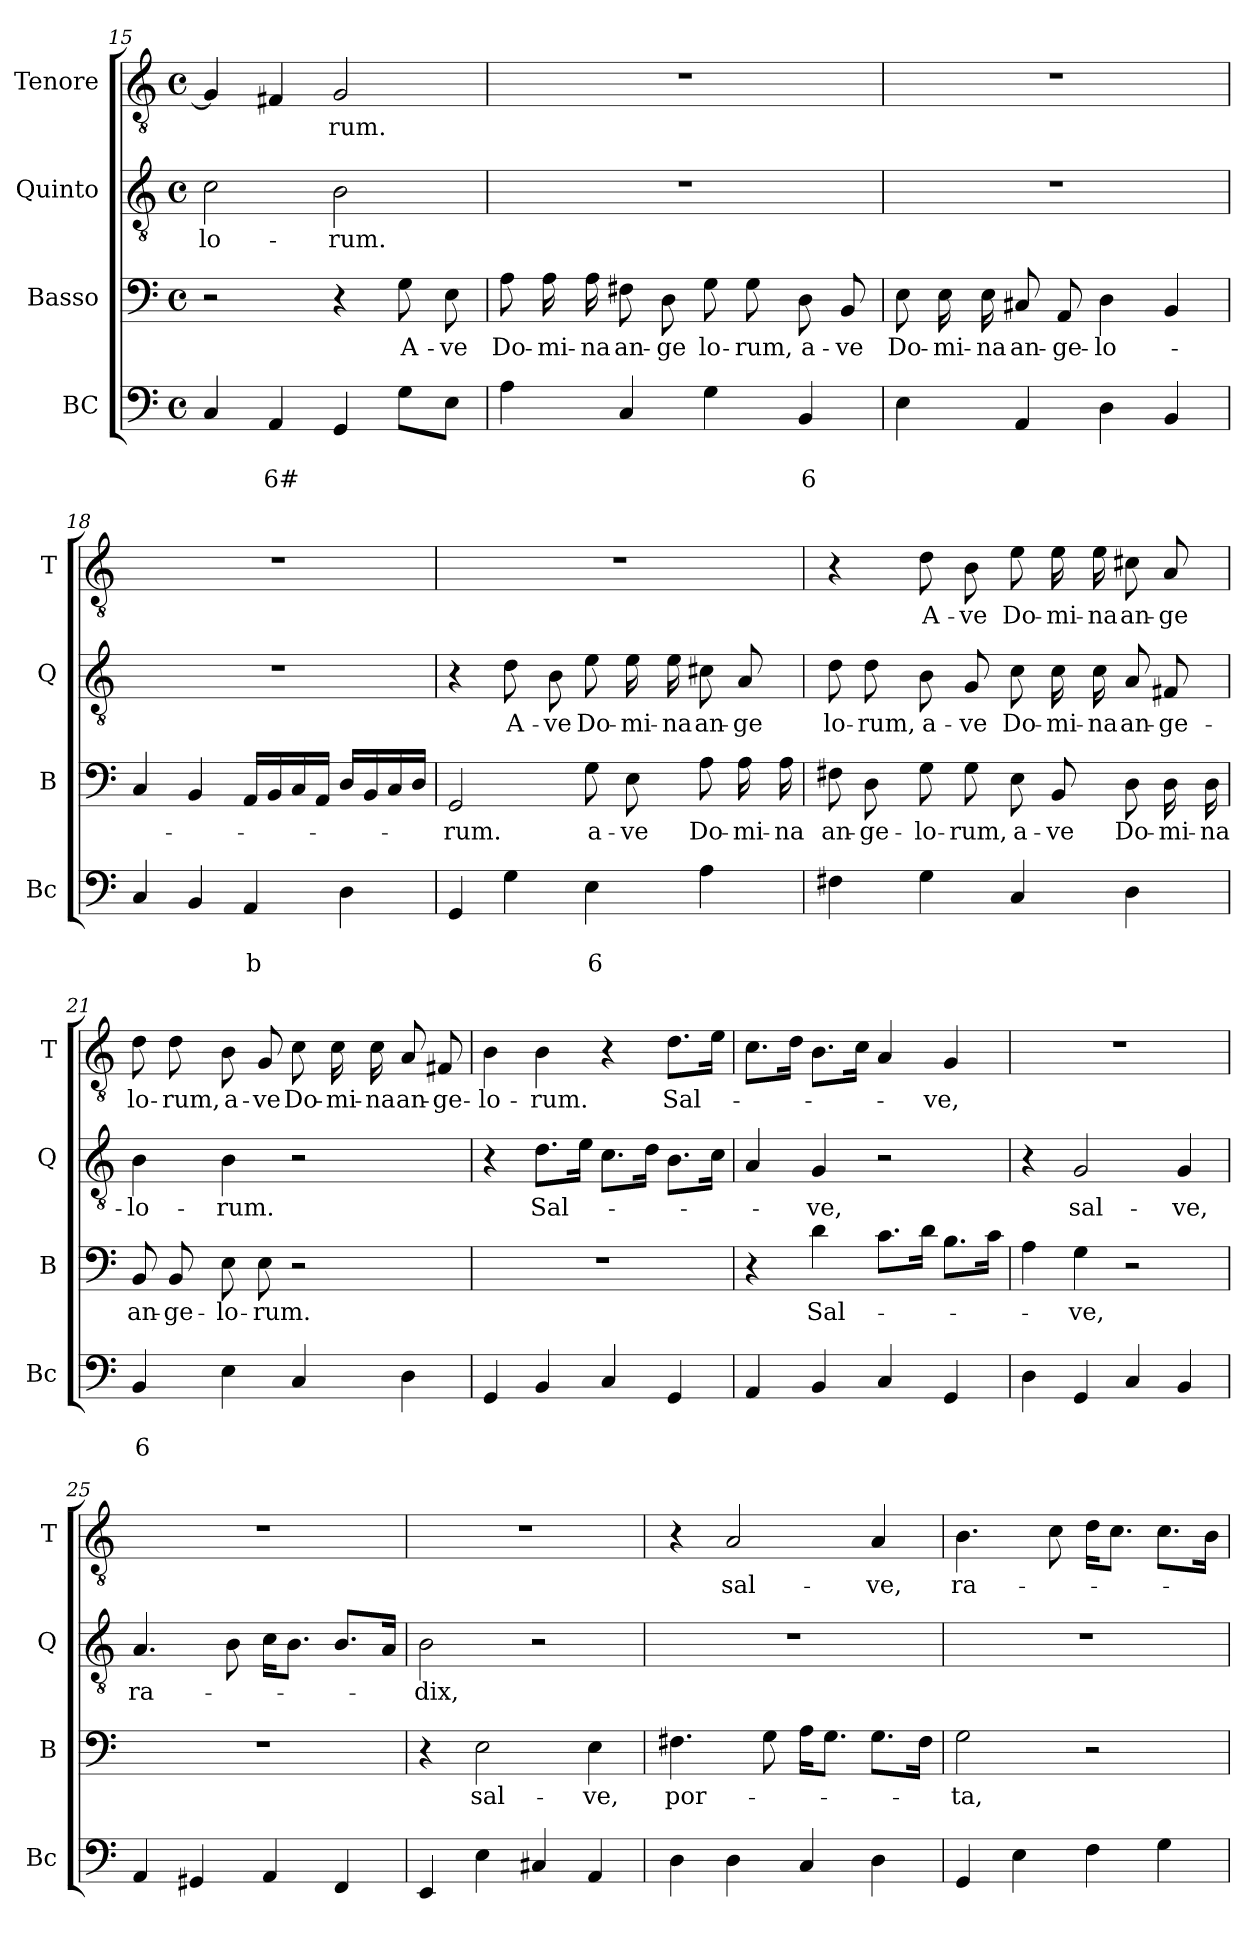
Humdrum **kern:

**kern	**text	**text	**kern	**text	**kern	**text	**kern	**text
*part4	*part4	*part4	*part3	*part3	*part2	*part2	*part1	*part1
*staff4	*staff4	*staff4	*staff3	*staff3	*staff2	*staff2	*staff1	*staff1
*I"BC	*	*	*I"Basso	*	*I"Quinto	*	*I"Tenore	*
*I'Bc	*	*	*I'B	*	*I'Q	*	*I'T	*
*clefF4	*	*	*clefF4	*	*clefGv2	*	*clefGv2	*
*k[]	*	*	*k[]	*	*k[]	*	*k[]	*
*C:	*	*	*C:	*	*C:	*	*C:	*
*M4/4	*	*	*M4/4	*	*M4/4	*	*M4/4	*
*met(c)	*	*	*met(c)	*	*met(c)	*	*met(c)	*
=15	=15	=15	=15	=15	=15	=15	=15	=15
!	!	!	!	!	!	!LO:LY:b	!	!
4C/	.	.	2r	.	2c\	-lo-	4G/]	.
!	!	!LO:LY:b	!	!	!	!	!	!
4AA/	.	6#	.	.	.	.	4F#X/	.
!	!	!	!	!	!	!LO:LY:b	!	!LO:LY:b
4GG/	.	.	4r	.	2B\	-rum.	2G/	-rum.
!	!	!	!	!LO:LY:b	!	!	!	!
8G\L	.	.	8G\	A-	.	.	.	.
!	!	!	!	!LO:LY:b	!	!	!	!
8E\J	.	.	8E\	-ve	.	.	.	.
!!LO:PB:g=z
=16	=16	=16	=16	=16	=16	=16	=16	=16
!	!	!	!	!LO:LY:b	!	!	!	!
4A\	.	.	8A\	Do-	1r	.	1r	.
!	!	!	!	!LO:LY:b	!	!	!	!
.	.	.	16A\	-mi-	.	.	.	.
!	!	!	!	!LO:LY:b	!	!	!	!
.	.	.	16A\	-na	.	.	.	.
!	!	!	!	!LO:LY:b	!	!	!	!
4C/	.	.	8F#X\	an-	.	.	.	.
!	!	!	!	!LO:LY:b	!	!	!	!
.	.	.	8D\	-ge	.	.	.	.
!	!	!	!	!LO:LY:b	!	!	!	!
4G\	.	.	8G\	lo-	.	.	.	.
!	!	!	!	!LO:LY:b	!	!	!	!
.	.	.	8G\	-rum,	.	.	.	.
!	!	!LO:LY:b	!	!LO:LY:b	!	!	!	!
4BB/	.	6	8D\	a-	.	.	.	.
!	!	!	!	!LO:LY:b	!	!	!	!
.	.	.	8BB/	-ve	.	.	.	.
=17	=17	=17	=17	=17	=17	=17	=17	=17
!	!	!	!	!LO:LY:b	!	!	!	!
4E\	.	.	8E\	Do-	1r	.	1r	.
!	!	!	!	!LO:LY:b	!	!	!	!
.	.	.	16E\	-mi-	.	.	.	.
!	!	!	!	!LO:LY:b	!	!	!	!
.	.	.	16E\	-na	.	.	.	.
!	!	!	!	!LO:LY:b	!	!	!	!
4AA/	.	.	8C#X/	an-	.	.	.	.
!	!	!	!	!LO:LY:b	!	!	!	!
.	.	.	8AA/	-ge-	.	.	.	.
!	!	!	!	!LO:LY:b	!	!	!	!
4D\	.	.	4D\	-lo-	.	.	.	.
4BB/	.	.	4BB/	.	.	.	.	.
=18	=18	=18	=18	=18	=18	=18	=18	=18
4C/	.	.	4C/	.	1r	.	1r	.
4BB/	.	.	4BB/	.	.	.	.	.
!	!	!LO:LY:b	!	!	!	!	!	!
4AA/	.	b	16AA/LL	.	.	.	.	.
.	.	.	16BB/	.	.	.	.	.
.	.	.	16C/	.	.	.	.	.
.	.	.	16AA/JJ	.	.	.	.	.
4D\	.	.	16D/LL	.	.	.	.	.
.	.	.	16BB/	.	.	.	.	.
.	.	.	16C/	.	.	.	.	.
.	.	.	16D/JJ	.	.	.	.	.
=19	=19	=19	=19	=19	=19	=19	=19	=19
!	!	!	!	!LO:LY:b	!	!	!	!
4GG/	.	.	2GG/	-rum.	4r	.	1r	.
!	!	!	!	!	!	!LO:LY:b	!	!
4G\	.	.	.	.	8d\	A-	.	.
!	!	!	!	!	!	!LO:LY:b	!	!
.	.	.	.	.	8B\	-ve	.	.
!	!	!LO:LY:b	!	!LO:LY:b	!	!LO:LY:b	!	!
4E\	.	6	8G\	a-	8e\	Do-	.	.
!	!	!	!	!LO:LY:b	!	!LO:LY:b	!	!
.	.	.	8E\	-ve	16e\	-mi-	.	.
!	!	!	!	!	!	!LO:LY:b	!	!
.	.	.	.	.	16e\	-na	.	.
!	!	!	!	!LO:LY:b	!	!LO:LY:b	!	!
4A\	.	.	8A\	Do-	8c#X\	an-	.	.
!	!	!	!	!LO:LY:b	!	!LO:LY:b	!	!
.	.	.	16A\	-mi-	8A/	-ge	.	.
!	!	!	!	!LO:LY:b	!	!	!	!
.	.	.	16A\	-na	.	.	.	.
!!LO:LB:g=z
=20	=20	=20	=20	=20	=20	=20	=20	=20
!	!	!	!	!LO:LY:b	!	!LO:LY:b	!	!
4F#X\	.	.	8F#X\	an-	8d\	lo-	4r	.
!	!	!	!	!LO:LY:b	!	!LO:LY:b	!	!
.	.	.	8D\	-ge-	8d\	-rum,	.	.
!	!	!	!	!LO:LY:b	!	!LO:LY:b	!	!LO:LY:b
4G\	.	.	8G\	-lo-	8B\	a-	8d\	A-
!	!	!	!	!LO:LY:b	!	!LO:LY:b	!	!LO:LY:b
.	.	.	8G\	-rum,	8G/	-ve	8B\	-ve
!	!	!	!	!LO:LY:b	!	!LO:LY:b	!	!LO:LY:b
4C/	.	.	8E\	a-	8c\	Do-	8e\	Do-
!	!	!	!	!LO:LY:b	!	!LO:LY:b	!	!LO:LY:b
.	.	.	8BB/	-ve	16c\	-mi-	16e\	-mi-
!	!	!	!	!	!	!LO:LY:b	!	!LO:LY:b
.	.	.	.	.	16c\	-na	16e\	-na
!	!	!	!	!LO:LY:b	!	!LO:LY:b	!	!LO:LY:b
4D\	.	.	8D\	Do-	8A/	an-	8c#X\	an-
!	!	!	!	!LO:LY:b	!	!LO:LY:b	!	!LO:LY:b
.	.	.	16D\	-mi-	8F#X/	-ge-	8A/	-ge
!	!	!	!	!LO:LY:b	!	!	!	!
.	.	.	16D\	-na	.	.	.	.
=21	=21	=21	=21	=21	=21	=21	=21	=21
!	!	!LO:LY:b	!	!LO:LY:b	!	!LO:LY:b	!	!LO:LY:b
4BB/	.	6	8BB/	an-	4B\	-lo-	8d\	lo-
!	!	!	!	!LO:LY:b	!	!	!	!LO:LY:b
.	.	.	8BB/	-ge-	.	.	8d\	-rum,
!	!	!	!	!LO:LY:b	!	!LO:LY:b	!	!LO:LY:b
4E\	.	.	8E\	-lo-	4B\	-rum.	8B\	a-
!	!	!	!	!LO:LY:b	!	!	!	!LO:LY:b
.	.	.	8E\	-rum.	.	.	8G/	-ve
!	!	!	!	!	!	!	!	!LO:LY:b
4C/	.	.	2r	.	2r	.	8c\	Do-
!	!	!	!	!	!	!	!	!LO:LY:b
.	.	.	.	.	.	.	16c\	-mi-
!	!	!	!	!	!	!	!	!LO:LY:b
.	.	.	.	.	.	.	16c\	-na
!	!	!	!	!	!	!	!	!LO:LY:b
4D\	.	.	.	.	.	.	8A/	an-
!	!	!	!	!	!	!	!	!LO:LY:b
.	.	.	.	.	.	.	8F#X/	-ge-
=22	=22	=22	=22	=22	=22	=22	=22	=22
!	!	!	!	!	!	!	!	!LO:LY:b
4GG/	.	.	1r	.	4r	.	4B\	-lo-
!	!	!	!	!	!	!LO:LY:b	!	!LO:LY:b
4BB/	.	.	.	.	8.d\L	Sal-	4B\	-rum.
.	.	.	.	.	16e\Jk	.	.	.
4C/	.	.	.	.	8.c\L	.	4r	.
.	.	.	.	.	16d\Jk	.	.	.
!	!	!	!	!	!	!	!	!LO:LY:b
4GG/	.	.	.	.	8.B\L	.	8.d\L	Sal-
.	.	.	.	.	16c\Jk	.	16e\Jk	.
=23	=23	=23	=23	=23	=23	=23	=23	=23
4AA/	.	.	4r	.	4A/	.	8.c\L	.
.	.	.	.	.	.	.	16d\Jk	.
!	!	!	!	!LO:LY:b	!	!LO:LY:b	!	!
4BB/	.	.	4d\	Sal-	4G/	-ve,	8.B\L	.
.	.	.	.	.	.	.	16c\Jk	.
4C/	.	.	8.c\L	.	2r	.	4A/	.
.	.	.	16d\Jk	.	.	.	.	.
!	!	!	!	!	!	!	!	!LO:LY:b
4GG/	.	.	8.B\L	.	.	.	4G/	-ve,
.	.	.	16c\Jk	.	.	.	.	.
!!LO:LB:g=z
=24	=24	=24	=24	=24	=24	=24	=24	=24
4D\	.	.	4A\	.	4r	.	1r	.
!	!	!	!	!LO:LY:b	!	!LO:LY:b	!	!
4GG/	.	.	4G\	-ve,	2G/	sal-	.	.
4C/	.	.	2r	.	.	.	.	.
!	!	!	!	!	!	!LO:LY:b	!	!
4BB/	.	.	.	.	4G/	-ve,	.	.
=25	=25	=25	=25	=25	=25	=25	=25	=25
!	!	!	!	!	!	!LO:LY:b	!	!
4AA/	.	.	1r	.	4.A/	ra-	1r	.
4GG#X/	.	.	.	.	.	.	.	.
.	.	.	.	.	8B\	.	.	.
4AA/	.	.	.	.	16c\KL	.	.	.
.	.	.	.	.	8.B\J	.	.	.
4FF/	.	.	.	.	8.B/L	.	.	.
.	.	.	.	.	16A/Jk	.	.	.
=26	=26	=26	=26	=26	=26	=26	=26	=26
!	!	!	!	!	!	!LO:LY:b	!	!
4EE/	.	.	4r	.	2B\	-dix,	1r	.
!	!	!	!	!LO:LY:b	!	!	!	!
4E\	.	.	2E\	sal-	.	.	.	.
4C#X/	.	.	.	.	2r	.	.	.
!	!	!	!	!LO:LY:b	!	!	!	!
4AA/	.	.	4E\	-ve,	.	.	.	.
=27	=27	=27	=27	=27	=27	=27	=27	=27
!	!	!	!	!LO:LY:b	!	!	!	!
4D\	.	.	4.F#X\	por-	1r	.	4r	.
!	!	!	!	!	!	!	!	!LO:LY:b
4D\	.	.	.	.	.	.	2A/	sal-
.	.	.	8G\	.	.	.	.	.
4C/	.	.	16A\KL	.	.	.	.	.
.	.	.	8.G\J	.	.	.	.	.
!	!	!	!	!	!	!	!	!LO:LY:b
4D\	.	.	8.G\L	.	.	.	4A/	-ve,
.	.	.	16F#\Jk	.	.	.	.	.
=28	=28	=28	=28	=28	=28	=28	=28	=28
!	!	!	!	!LO:LY:b	!	!	!	!LO:LY:b
4GG/	.	.	2G\	-ta,	1r	.	4.B\	ra-
4E\	.	.	.	.	.	.	.	.
.	.	.	.	.	.	.	8c\	.
4F\	.	.	2r	.	.	.	16d\KL	.
.	.	.	.	.	.	.	8.c\J	.
4G\	.	.	.	.	.	.	8.c\L	.
.	.	.	.	.	.	.	16B\Jk	.
=	=	=	=	=	=	=	=	=
*-	*-	*-	*-	*-	*-	*-	*-	*-
